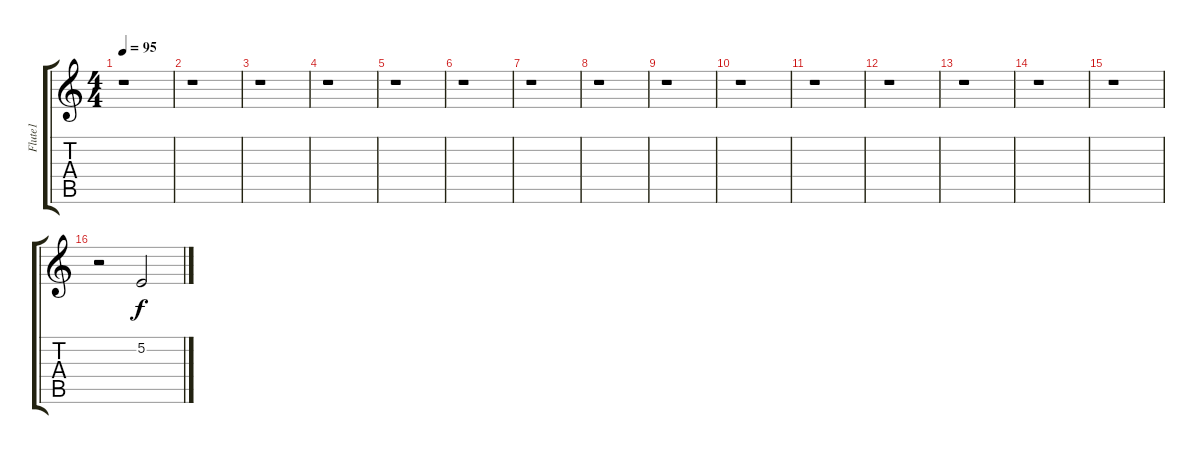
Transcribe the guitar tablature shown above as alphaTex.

\track ("Flute1" "Flute1") {instrument flute}
\staff {score tabs}
\tuning (E4 B3 G3 D3 A2 E2) {hide}
\ts (4 4)
\tempo 95
\clef g2
\ks c
r.1{dy f} |
r.1 |
r.1 |
r.1 |
r.1 |
r.1 |
r.1 |
r.1 |
r.1 |
r.1 |
r.1 |
r.1 |
r.1 |
r.1 |
r.1 |
r.2 5.2.2
